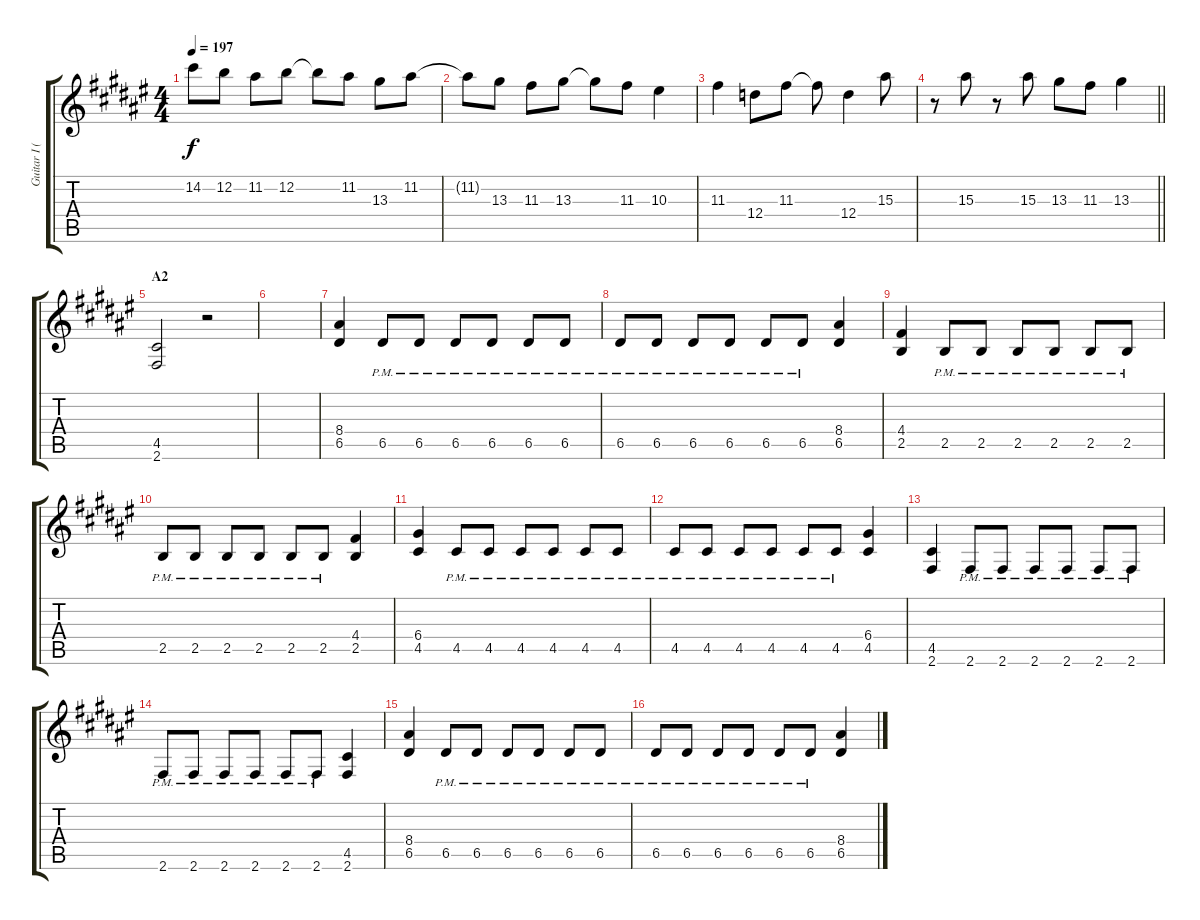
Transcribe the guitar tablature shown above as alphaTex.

\track ("Guitar I (Hirasawa Yui)" "Guitar I (") {instrument overdrivenguitar}
\staff {score tabs}
\tuning (E4 B3 G3 D3 A2 E2) {hide}
\ts (4 4)
\tempo 197
\clef g2
\ks f#
14.2.8{dy f} 12.2.8 11.2.8 12.2.8 12.2{t}.8 11.2.8 13.3.8 11.2.8 |
11.2{t}.8 13.3.8 11.3.8 13.3.8 13.3{t}.8 11.3.8 10.3.4 |
11.3.4 12.4.8 11.3.8 11.3{t}.8 12.4.4 15.3.8 |
\barLineRight lightlight
r.8 15.3.8 r.8 15.3.8 13.3.8 11.3.8 13.3.4 |
\section ("" "A2")
(4.5 2.6).2 r.2 |
|
(8.4 6.5).4 6.5{pm}.8 6.5{pm}.8 6.5{pm}.8 6.5{pm}.8 6.5{pm}.8 6.5{pm}.8 |
6.5{pm}.8 6.5{pm}.8 6.5{pm}.8 6.5{pm}.8 6.5{pm}.8 6.5{pm}.8 (8.4 6.5).4 |
(4.4 2.5).4 2.5{pm}.8 2.5{pm}.8 2.5{pm}.8 2.5{pm}.8 2.5{pm}.8 2.5{pm}.8 |
2.5{pm}.8 2.5{pm}.8 2.5{pm}.8 2.5{pm}.8 2.5{pm}.8 2.5{pm}.8 (4.4 2.5).4 |
(6.4 4.5).4 4.5{pm}.8 4.5{pm}.8 4.5{pm}.8 4.5{pm}.8 4.5{pm}.8 4.5{pm}.8 |
4.5{pm}.8 4.5{pm}.8 4.5{pm}.8 4.5{pm}.8 4.5{pm}.8 4.5{pm}.8 (6.4 4.5).4 |
(4.5 2.6).4 2.6{pm}.8 2.6{pm}.8 2.6{pm}.8 2.6{pm}.8 2.6{pm}.8 2.6{pm}.8 |
2.6{pm}.8 2.6{pm}.8 2.6{pm}.8 2.6{pm}.8 2.6{pm}.8 2.6{pm}.8 (4.5 2.6).4 |
(8.4 6.5).4 6.5{pm}.8 6.5{pm}.8 6.5{pm}.8 6.5{pm}.8 6.5{pm}.8 6.5{pm}.8 |
6.5{pm}.8 6.5{pm}.8 6.5{pm}.8 6.5{pm}.8 6.5{pm}.8 6.5{pm}.8 (8.4 6.5).4
